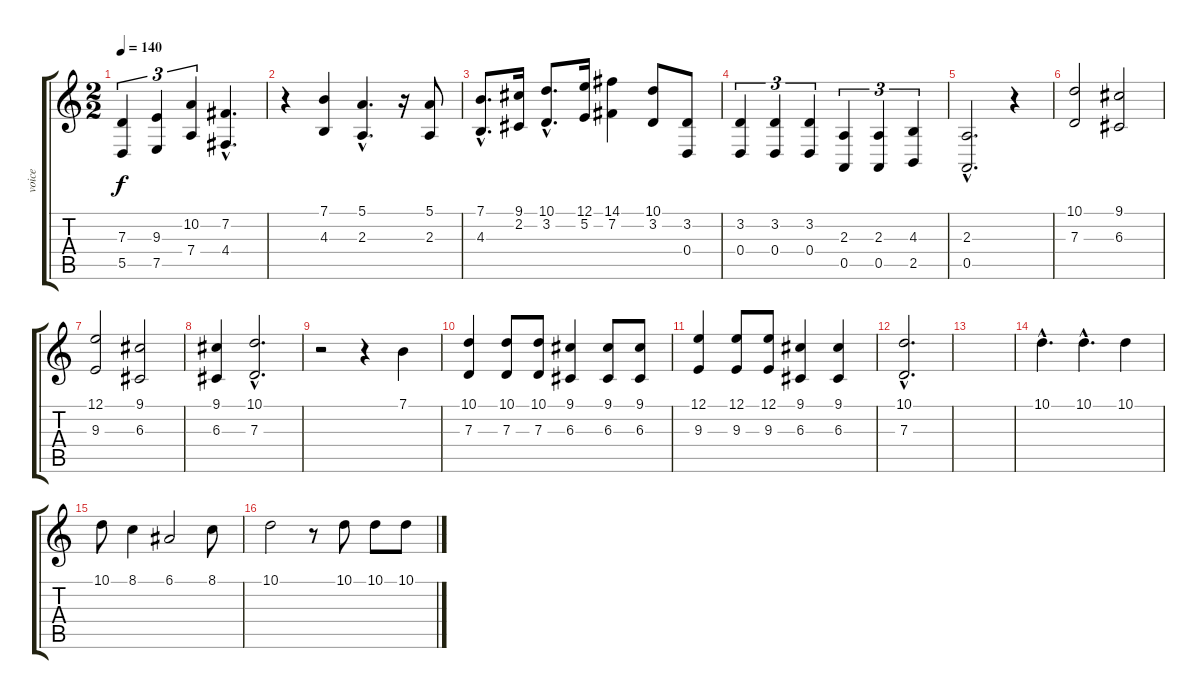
\track ("voice" "voice") {instrument flute}
\staff {score tabs}
\tuning (E4 B3 G3 D3 A2 E2) {hide}
\ts (2 2)
\tempo 140
\clef g2
\ks c
(7.3 5.5).4{tu (3 2) dy f} (9.3 7.5).4{tu (3 2)} (10.2 7.4).4{tu (3 2)} (7.2{hac} 4.4{hac}).4{d} |
r.4 (7.1 4.3).4 (5.1{hac} 2.3{hac}).4{d} r.16 (5.1 2.3).8 |
(7.1{hac} 4.3{hac}).8{d} (9.1 2.2).16 (10.1{hac} 3.2{hac}).8{d} (12.1 5.2).16 (14.1 7.2).4 (10.1 3.2).8 (3.2 0.4).8 |
(3.2 0.4).4{tu (3 2)} (3.2 0.4).4{tu (3 2)} (3.2 0.4).4{tu (3 2)} (2.3 0.5).4{tu (3 2)} (2.3 0.5).4{tu (3 2)} (4.3 2.5).4{tu (3 2)} |
(2.3{hac} 0.5{hac}).2{d} r.4 |
(10.1 7.3).2 (9.1 6.3).2 |
(12.1 9.3).2 (9.1 6.3).2 |
(9.1 6.3).4 (10.1{hac} 7.3{hac}).2{d} |
r.2 r.4 7.1.4 |
(10.1 7.3).4 (10.1 7.3).8 (10.1 7.3).8 (9.1 6.3).4 (9.1 6.3).8 (9.1 6.3).8 |
(12.1 9.3).4 (12.1 9.3).8 (12.1 9.3).8 (9.1 6.3).4 (9.1 6.3).4 |
(10.1{hac} 7.3{hac}).2{d} |
|
10.1{hac}.4{d} 10.1{hac}.4{d} 10.1.4 |
10.1.8 8.1.4 6.1.2 8.1.8 |
10.1.2 r.8 10.1.8 10.1.8 10.1.8
